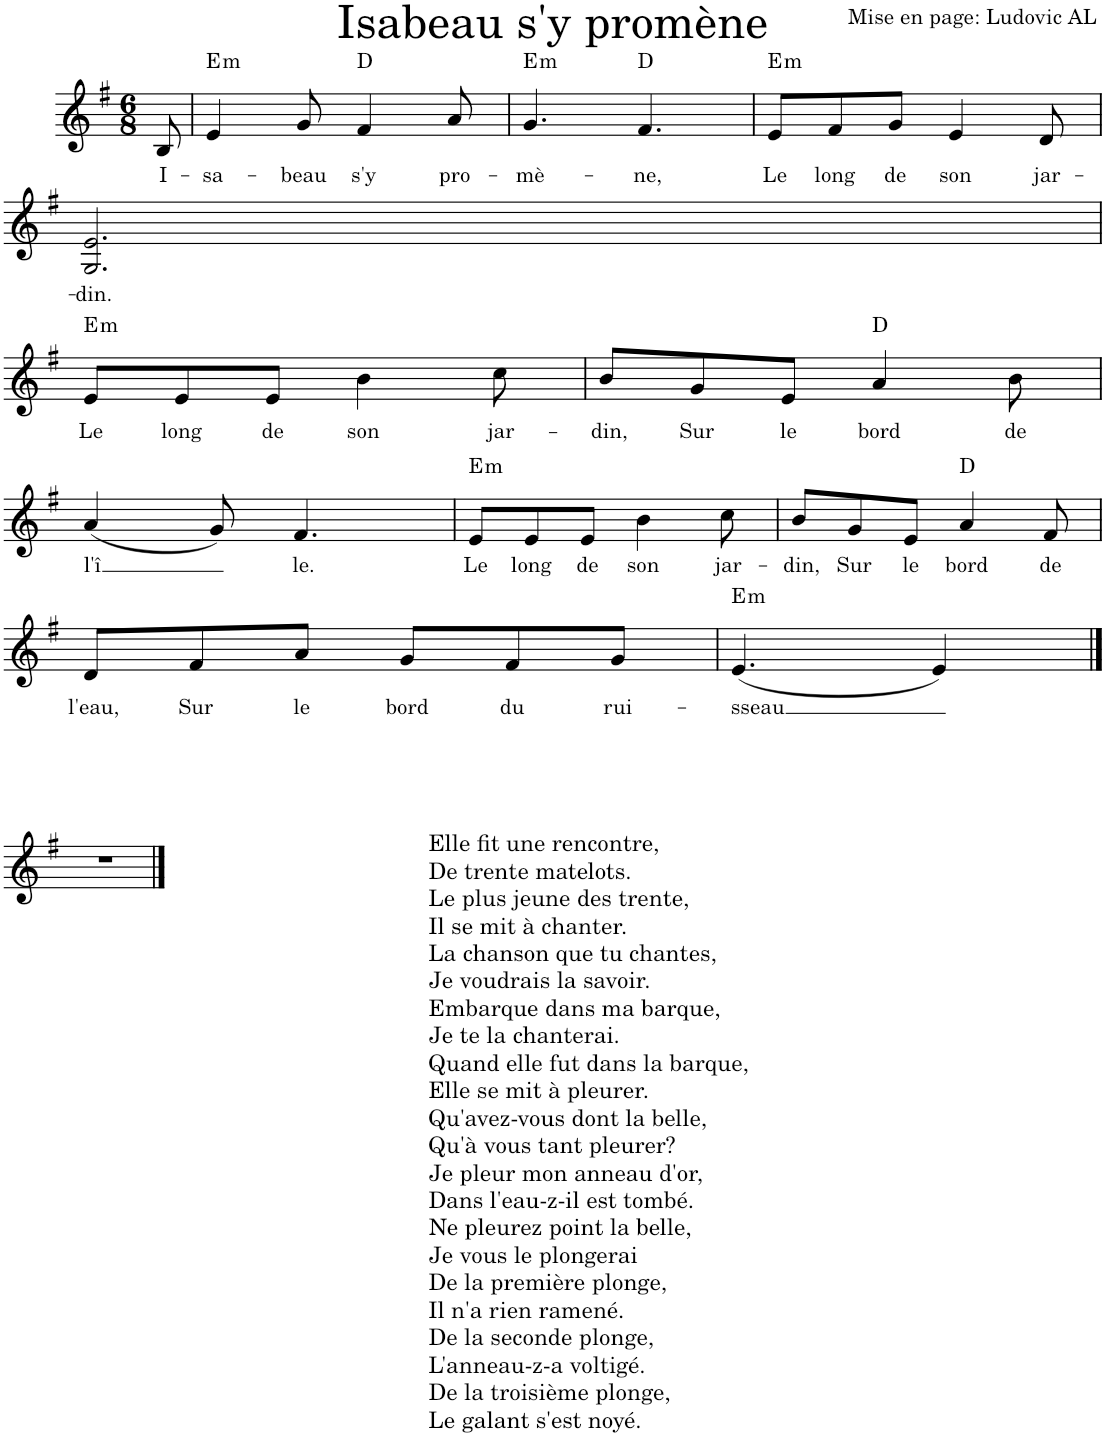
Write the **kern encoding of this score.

**kern	**text	**harte
*part1	*part1	*part1
*staff1	*staff1	*
*I"Violon	*	*
*I'Vln.	*	*
*clefG2	*	*
*k[f#]	*	*
*M6/8	*	*
=1	=1	=1
!	!LO:LY:b	!
8B/	I-	.
=2	=2	=2
!	!LO:LY:b	!LO:H:kt=m
4e/	-sa-	E:min
!	!LO:LY:b	!
8g/	-beau	.
!	!LO:LY:b	!
4f#/	s'y	D:maj
!	!LO:LY:b	!
8a/	pro-	.
=3	=3	=3
!	!LO:LY:b	!LO:H:kt=m
4.g/	-mè-	E:min
!	!LO:LY:b	!
4.f#/	-ne,	D:maj
=4	=4	=4
!	!LO:LY:b	!LO:H:kt=m
8e/L	Le	E:min
!	!LO:LY:b	!
8f#/	long	.
!	!LO:LY:b	!
8g/J	de	.
!	!LO:LY:b	!
4e/	son	.
!	!LO:LY:b	!
8d/	jar-	.
!!LO:LB:g=z
=5	=5	=5
!	!LO:LY:b	!
2.G/ 2.e/	-din.	.
!!LO:LB:g=z
=6	=6	=6
!	!LO:LY:b	!LO:H:kt=m
8e/L	Le	E:min
!	!LO:LY:b	!
8e/	long	.
!	!LO:LY:b	!
8e/J	de	.
!	!LO:LY:b	!
4b\	son	.
!	!LO:LY:b	!
8cc\	jar-	.
=7	=7	=7
!	!LO:LY:b	!
8b/L	-din,	.
!	!LO:LY:b	!
8g/	Sur	.
!	!LO:LY:b	!
8e/J	le	.
!	!LO:LY:b	!
4a/	bord	D:maj
!	!LO:LY:b	!
8b\	de	.
!!LO:LB:g=z
=8	=8	=8
!	!LO:LY:b	!
(4a/	l'î	.
8g/)	.	.
!	!LO:LY:b	!
4.f#/	le.	.
=9	=9	=9
!	!LO:LY:b	!LO:H:kt=m
8e/L	Le	E:min
!	!LO:LY:b	!
8e/	long	.
!	!LO:LY:b	!
8e/J	de	.
!	!LO:LY:b	!
4b\	son	.
!	!LO:LY:b	!
8cc\	jar-	.
=10	=10	=10
!	!LO:LY:b	!
8b/L	-din,	.
!	!LO:LY:b	!
8g/	Sur	.
!	!LO:LY:b	!
8e/J	le	.
!	!LO:LY:b	!
4a/	bord	D:maj
!	!LO:LY:b	!
8f#/	de	.
!!LO:LB:g=z
=11	=11	=11
!	!LO:LY:b	!
8d/L	l'eau,	.
!	!LO:LY:b	!
8f#/	Sur	.
!	!LO:LY:b	!
8a/J	le	.
!	!LO:LY:b	!
8g/L	bord	.
!	!LO:LY:b	!
8f#/	du	.
!	!LO:LY:b	!
8g/J	rui-	.
=12	=12	=12
!	!LO:LY:b	!LO:H:kt=m
(4.e/	-sseau	E:min
4e/)	.	.
!!LO:LB:g=z
==13	==13	==13
!LO:TX:a:t=Elle fit une rencontre,	!	!
!LO:TX:a:t=De trente matelots.	!	!
!LO:TX:a:t=Le plus jeune des trente,	!	!
!LO:TX:a:t=Il se mit à chanter.	!	!
!LO:TX:a:t=La chanson que tu chantes,	!	!
!LO:TX:a:t=Je voudrais la savoir.	!	!
!LO:TX:a:t=Embarque dans ma barque,	!	!
!LO:TX:a:t=Je te la chanterai.	!	!
!LO:TX:a:t=Quand elle fut dans la barque,	!	!
!LO:TX:a:t=Elle se mit à pleurer.	!	!
!LO:TX:a:t=Qu'avez-vous dont la belle,	!	!
!LO:TX:a:t=Qu'à vous tant pleurer?	!	!
!LO:TX:a:t=Je pleur mon anneau d'or,	!	!
!LO:TX:a:t=Dans l'eau-z-il est tombé.	!	!
!LO:TX:a:t=Ne pleurez point la belle,	!	!
!LO:TX:a:t=Je vous le plongerai	!	!
!LO:TX:a:t=De la première plonge,	!	!
!LO:TX:a:t=Il n'a rien ramené.	!	!
!LO:TX:a:t=De la seconde plonge,	!	!
!LO:TX:a:t=L'anneau-z-a voltigé.	!	!
!LO:TX:a:t=De la troisième plonge,	!	!
!LO:TX:a:t=Le galant s'est noyé.	!	!
2.r	.	.
==	==	==
*-	*-	*-
